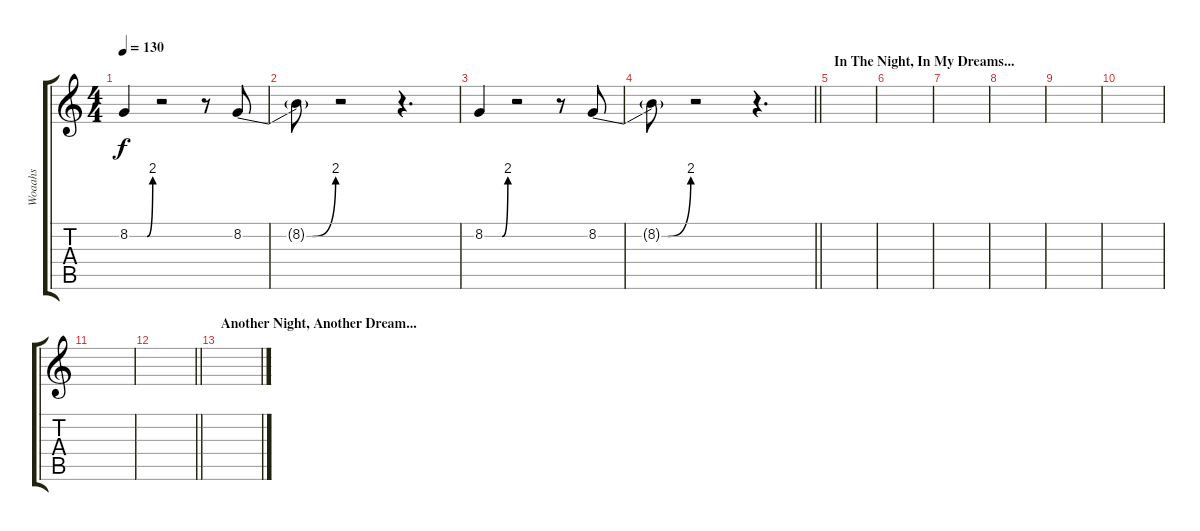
\track ("Woaahs" "Woaahs") {instrument lead6voice}
\staff {score tabs}
\tuning (E4 B3 G3 D3 A2 E2) {hide}
\ts (4 4)
\tempo 130
\clef g2
\ks c
8.2{be (custom 0 0 16 0 30 0 45 0 60 8)}.4{dy f} r.2 r.8 8.2{be (custom 0 0 16 0 30 0 45 0 60 8)}.8 |
8.2{t}.8 r.2 r.4{d} |
8.2{be (custom 0 0 16 0 30 0 45 0 60 8)}.4 r.2 r.8 8.2{be (custom 0 0 16 0 30 0 45 0 60 8)}.8 |
\barLineRight lightlight
8.2{t}.8 r.2 r.4{d} |
\section ("" "In The Night, In My Dreams...")
|
|
|
|
|
|
|
\barLineRight lightlight
|
\section ("" "Another Night, Another Dream...")
